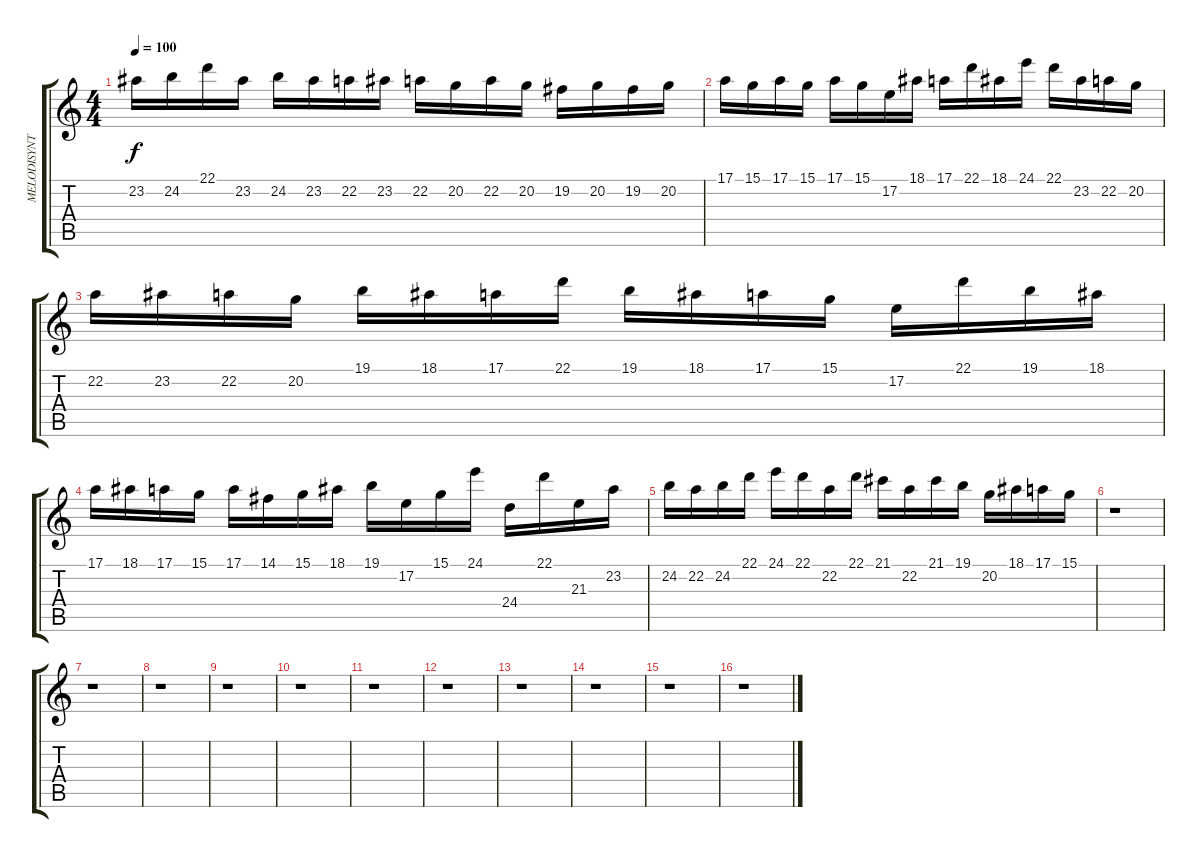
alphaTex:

\track ("MELODISYNT" "MELODISYNT") {instrument lead2sawtooth}
\staff {score tabs}
\tuning (E4 B3 G3 D3 A2 E2) {hide}
\ts (4 4)
\tempo 100
\clef g2
\ks c
23.2.16{dy f} 24.2.16 22.1.16 23.2.16 24.2.16 23.2.16 22.2.16 23.2.16 22.2.16 20.2.16 22.2.16 20.2.16 19.2.16 20.2.16 19.2.16 20.2.16 |
17.1.16 15.1.16 17.1.16 15.1.16 17.1.16 15.1.16 17.2.16 18.1.16 17.1.16 22.1.16 18.1.16 24.1.16 22.1.16 23.2.16 22.2.16 20.2.16 |
22.2.16 23.2.16 22.2.16 20.2.16 19.1.16 18.1.16 17.1.16 22.1.16 19.1.16 18.1.16 17.1.16 15.1.16 17.2.16 22.1.16 19.1.16 18.1.16 |
17.1.16 18.1.16 17.1.16 15.1.16 17.1.16 14.1.16 15.1.16 18.1.16 19.1.16 17.2.16 15.1.16 24.1.16 24.4.16 22.1.16 21.3.16 23.2.16 |
24.2.16 22.2.16 24.2.16 22.1.16 24.1.16 22.1.16 22.2.16 22.1.16 21.1.16 22.2.16 21.1.16 19.1.16 20.2.16 18.1.16 17.1.16 15.1.16 |
r.1 |
r.1 |
r.1 |
r.1 |
r.1 |
r.1 |
r.1 |
r.1 |
r.1 |
r.1 |
r.1
